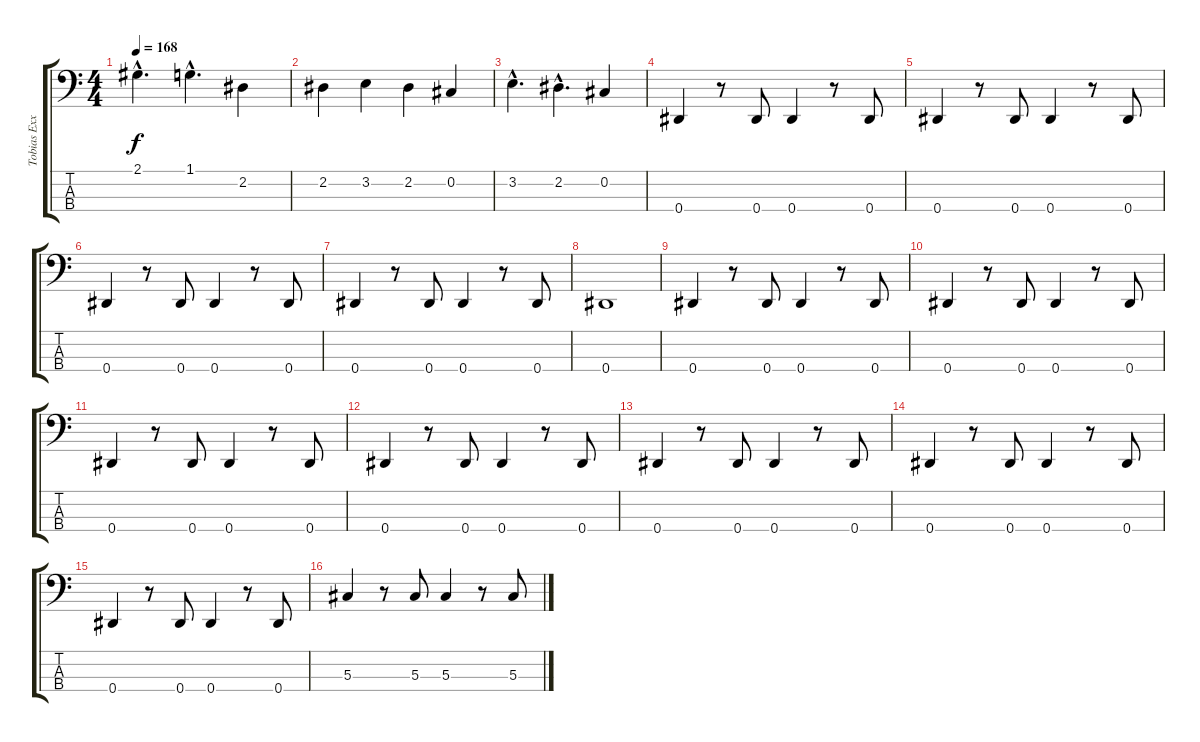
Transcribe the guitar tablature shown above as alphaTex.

\track ("Tobias Exxel" "Tobias Exx") {instrument electricbasspick}
\staff {score tabs}
\tuning (Gb2 Db2 Ab1 Eb1) {hide}
\ts (4 4)
\tempo 168
\clef f4
\ks c
2.1{hac}.4{d dy f} 1.1{hac}.4{d} 2.2.4 |
2.2.4 3.2.4 2.2.4 0.2.4 |
3.2{hac}.4{d} 2.2{hac}.4{d} 0.2.4 |
0.4.4 r.8 0.4.8 0.4.4 r.8 0.4.8 |
0.4.4 r.8 0.4.8 0.4.4 r.8 0.4.8 |
0.4.4 r.8 0.4.8 0.4.4 r.8 0.4.8 |
0.4.4 r.8 0.4.8 0.4.4 r.8 0.4.8 |
0.4.1 |
0.4.4 r.8 0.4.8 0.4.4 r.8 0.4.8 |
0.4.4 r.8 0.4.8 0.4.4 r.8 0.4.8 |
0.4.4 r.8 0.4.8 0.4.4 r.8 0.4.8 |
0.4.4 r.8 0.4.8 0.4.4 r.8 0.4.8 |
0.4.4 r.8 0.4.8 0.4.4 r.8 0.4.8 |
0.4.4 r.8 0.4.8 0.4.4 r.8 0.4.8 |
0.4.4 r.8 0.4.8 0.4.4 r.8 0.4.8 |
5.3.4 r.8 5.3.8 5.3.4 r.8 5.3.8
